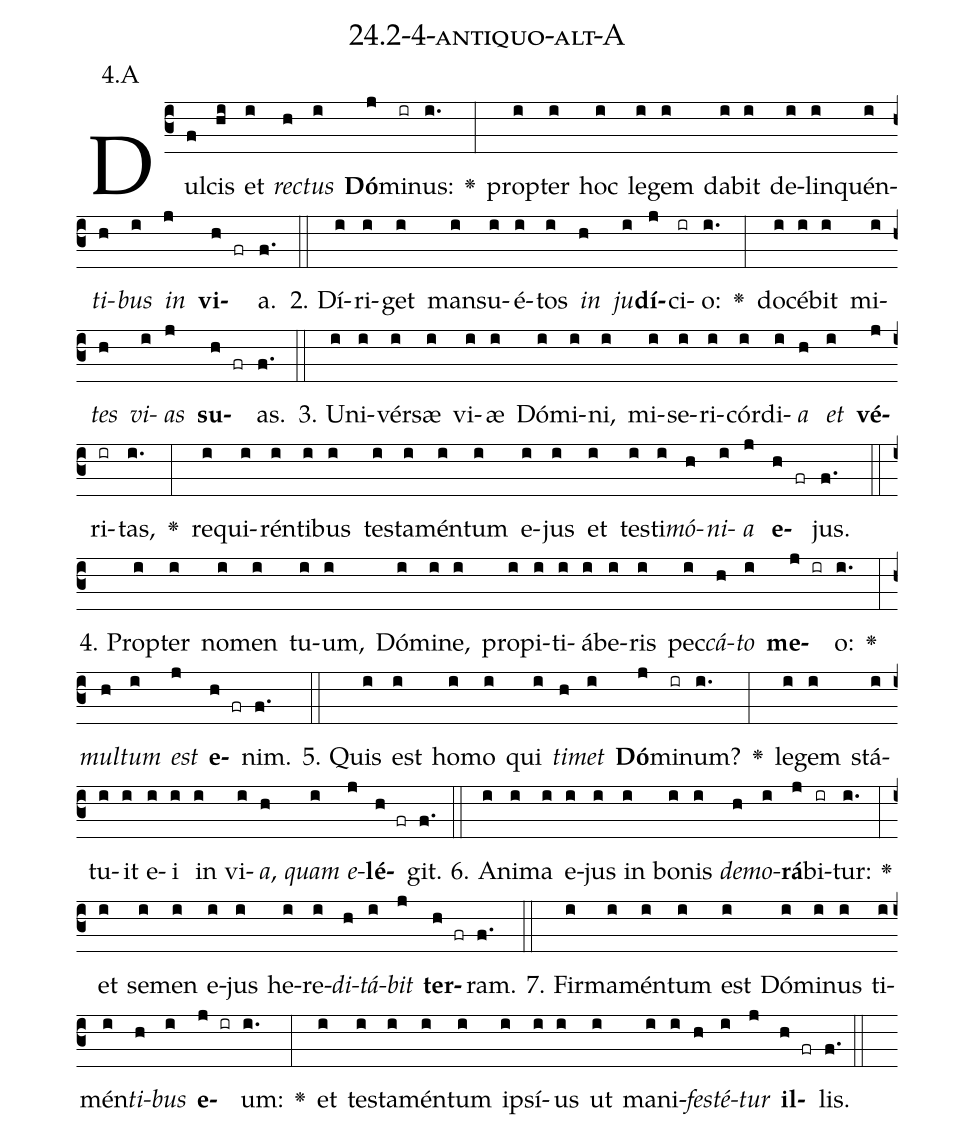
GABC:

name: 24.2-4-antiquo-alt-A;
annotation: 4.A;
%%
(c3)Dul(f)cis(hi) et(i) <i>rec</i>(h)<i>tus</i>(i) <b>Dó</b>(j)mi(ir)nus:(i.) <v>\greheightstar</v>(:) prop(i)ter(i) hoc(i) le(i)gem(i) da(i)bit(i) de(i)lin(i)quén(i)<i>ti</i>(h)<i>bus</i>(i) <i>in</i>(j) <b>vi</b>(h fr)a.(f.) (::)
2. Dí(i)ri(i)get(i) man(i)su(i)é(i)tos(i) <i>in</i>(h) <i>ju</i>(i)<b>dí</b>(j)ci(ir)o:(i.) <v>\greheightstar</v>(:) do(i)cé(i)bit(i) mi(i)<i>tes</i>(h) <i>vi</i>(i)<i>as</i>(j) <b>su</b>(h fr)as.(f.) (::)
3. U(i)ni(i)vér(i)sæ(i) vi(i)æ(i) Dó(i)mi(i)ni,(i) mi(i)se(i)ri(i)cór(i)di(i)<i>a</i>(h) <i>et</i>(i) <b>vé</b>(j)ri(ir)tas,(i.) <v>\greheightstar</v>(:) re(i)qui(i)rén(i)ti(i)bus(i) tes(i)ta(i)mén(i)tum(i) e(i)jus(i) et(i) tes(i)ti(i)<i>mó</i>(h)<i>ni</i>(i)<i>a</i>(j) <b>e</b>(h fr)jus.(f.) (::)
4. Prop(i)ter(i) no(i)men(i) tu(i)um,(i) Dó(i)mi(i)ne,(i) pro(i)pi(i)ti(i)á(i)be(i)ris(i) pec(i)<i>cá</i>(h)<i>to</i>(i) <b>me</b>(j ir)o:(i.) <v>\greheightstar</v>(:) <i>mul</i>(h)<i>tum</i>(i) <i>est</i>(j) <b>e</b>(h fr)nim.(f.) (::)
5. Quis(i) est(i) ho(i)mo(i) qui(i) <i>ti</i>(h)<i>met</i>(i) <b>Dó</b>(j)mi(ir)num?(i.) <v>\greheightstar</v>(:) le(i)gem(i) stá(i)tu(i)it(i) e(i)i(i) in(i) vi(i)<i>a</i>,(h) <i>quam</i>(i) <i>e</i>(j)<b>lé</b>(h fr)git.(f.) (::)
6. A(i)ni(i)ma(i) e(i)jus(i) in(i) bo(i)nis(i) <i>de</i>(h)<i>mo</i>(i)<b>rá</b>(j)bi(ir)tur:(i.) <v>\greheightstar</v>(:) et(i) se(i)men(i) e(i)jus(i) he(i)re(i)<i>di</i>(h)<i>tá</i>(i)<i>bit</i>(j) <b>ter</b>(h fr)ram.(f.) (::)
7. Fir(i)ma(i)mén(i)tum(i) est(i) Dó(i)mi(i)nus(i) ti(i)mén(i)<i>ti</i>(h)<i>bus</i>(i) <b>e</b>(j ir)um:(i.) <v>\greheightstar</v>(:) et(i) tes(i)ta(i)mén(i)tum(i) ip(i)sí(i)us(i) ut(i) ma(i)ni(i)<i>fes</i>(h)<i>té</i>(i)<i>tur</i>(j) <b>il</b>(h fr)lis.(f.) (::)
